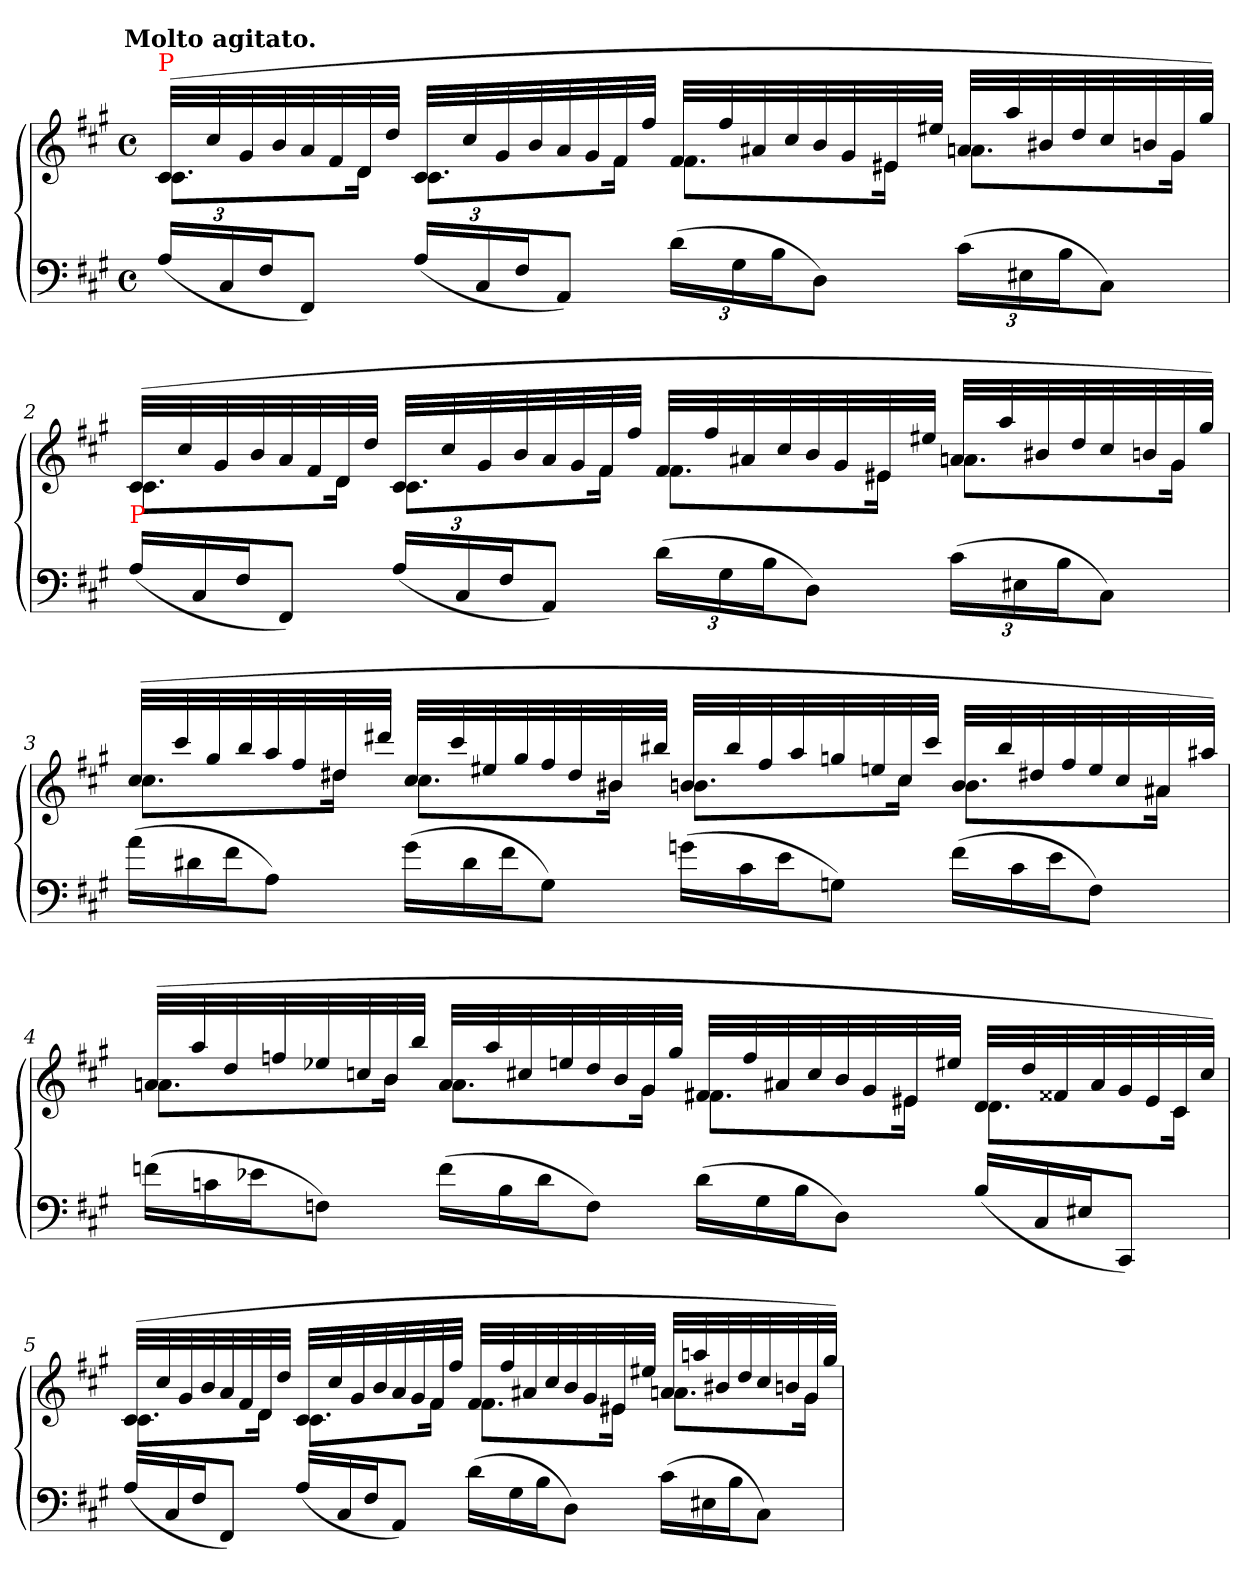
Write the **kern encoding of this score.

**kern	**kern
*part1	*part1
*staff2	*staff1
*clefF4	*clefG2
*k[f#c#g#]	*k[f#c#g#]
*f#:	*f#:
!!LO:TX:omd:t=Molto agitato.
*M4/4	*M4/4
*met(c)	*met(c)
*MM108	*MM108
*Xbrackettup	*
=1	=1
*	*^
!	!LO:TX:a:color=red:t=P	!
(<24A/LL	(>32c#LLL	8.c#L
.	32cc#!	.
24C#	.	.
.	32g#!	.
24F#J	.	.
.	32b!	.
8FF#J)	32a!	.
.	32f#!	.
.	32d	16dJk
.	32dd!JJJ	.
(<24A/LL	32c#LLL	8.c#L
.	32cc#!	.
24C#	.	.
.	32g#!	.
24F#J	.	.
.	32b!	.
8AAJ)	32a!	.
.	32g#!	.
.	32f#	16f#Jk
.	32ff#!JJJ	.
(>24d\LL	32f#LLL	8.f#L
.	32ff#!	.
24G#	.	.
.	32a#X!	.
24BJ	.	.
.	32cc#!	.
8DJ)	32b!	.
.	32g#!	.
.	32e#X	16e#XJk
.	32ee#X!JJJ	.
(>24c#\LL	32anLLL	8.anL
.	32aa!	.
24E#X	.	.
.	32b#X!	.
24BJ	.	.
.	32dd!	.
8C#J)	32cc#!	.
.	32bn!	.
.	32g#	16g#Jk
.	32gg#!JJJ)	.
=2	=2	=2
*Xtuplet	*	*
!LO:TX:a:color=red:t=P	!	!
(<24A/LL	(>32c#LLL	8.c#L
.	32cc#!	.
24C#	.	.
.	32g#!	.
24F#J	.	.
.	32b!	.
8FF#J)	32a!	.
.	32f#!	.
.	32d	16dJk
.	32dd!JJJ	.
*tuplet	*	*
(<24A/LL	32c#LLL	8.c#L
.	32cc#!	.
24C#	.	.
.	32g#!	.
24F#J	.	.
.	32b!	.
8AAJ)	32a!	.
.	32g#!	.
.	32f#	16f#Jk
.	32ff#!JJJ	.
(>24dLL	32f#LLL	8.f#L
.	32ff#!	.
24G#	.	.
.	32a#X!	.
24BJ	.	.
.	32cc#!	.
8DJ)	32b!	.
.	32g#!	.
.	32e#X	16e#XJk
.	32ee#X!JJJ	.
(>24c#LL	32anLLL	8.anL
.	32aa!	.
24E#X	.	.
.	32b#X!	.
24BJ	.	.
.	32dd!	.
8C#J)	32cc#!	.
.	32bn!	.
.	32g#	16g#Jk
.	32gg#!JJJ)	.
=3	=3	=3
*Xtuplet	*	*
(>24aLL	(>32cc#LLL	8.cc#L
.	32ccc#!	.
24d#X	.	.
.	32gg#!	.
24f#J	.	.
.	32bb!	.
8AJ)	32aa!	.
.	32ff#!	.
.	32dd#X	16dd#XJk
.	32ddd#X!JJJ	.
(>24g#LL	32cc#LLL	8.cc#L
.	32ccc#!	.
24d#	.	.
.	32ee#X!	.
24f#J	.	.
.	32gg#!	.
8G#J)	32ff#!	.
.	32dd#!	.
.	32b#X	16b#XJk
.	32bb#X!JJJ	.
(>24gnLL	32bnLLL	8.bnL
.	32bb#!	.
24c#	.	.
.	32ff#!	.
24eJ	.	.
.	32aa!	.
8GnJ)	32ggn!	.
.	32een!	.
.	32cc#	16cc#Jk
.	32ccc#!JJJ	.
(>24f#LL	32bLLL	8.bL
.	32bb#!	.
24c#	.	.
.	32dd#X!	.
24eJ	.	.
.	32ff#!	.
8F#J)	32ee!	.
.	32cc#!	.
.	32a#X	16a#XJk
.	32aa#X!JJJ)	.
=4	=4	=4
(>24fnLL	(>32anLLL	8.anL
.	32aa!	.
24cn	.	.
.	32dd!	.
24e-XJ	.	.
.	32ffn!	.
8FJ)	32ee-X!	.
.	32ccn!	.
.	32b	16bJk
.	32bb!JJJ	.
(>24fLL	32aLLL	8.aL
.	32aa!	.
24B	.	.
.	32cc#X!	.
24dJ	.	.
.	32een!	.
8FJ)	32dd!	.
.	32b!	.
.	32g#	16g#Jk
.	32gg#!JJJ	.
(>24dLL	32f#XLLL	8.f#XL
.	32ff!	.
24G#	.	.
.	32a#X!	.
24BJ	.	.
.	32cc#!	.
8DJ)	32b!	.
.	32g#!	.
.	32e#X	16e#XJk
.	32ee#X!JJJ	.
(<24B/LL	32dLLL	8.dL
.	32dd!	.
24C#/	.	.
.	32f##X!	.
24E#XJ	.	.
.	32a#!	.
8CC#J)	32g#!	.
.	32e#!	.
.	32c#	16c#Jk
.	32cc#!JJJ)	.
=5	=5	=5
(<24A/LL	(>32c#LLL	8.c#L
.	32cc#!	.
24C#	.	.
.	32g#!	.
24F#J	.	.
.	32b!	.
8FF#J)	32a!	.
.	32f#!	.
.	32d	16dJk
.	32dd!JJJ	.
(<24A/LL	32c#LLL	8.c#L
.	32cc#!	.
24C#	.	.
.	32g#!	.
24F#J	.	.
.	32b!	.
8AAJ)	32a!	.
.	32g#!	.
.	32f#	16f#Jk
.	32ff#!JJJ	.
(>24d\LL	32f#LLL	8.f#L
.	32ff#!	.
24G#	.	.
.	32a#X!	.
24BJ	.	.
.	32cc#!	.
8DJ)	32b!	.
.	32g#!	.
.	32e#X	16e#XJk
.	32ee#X!JJJ	.
(>24c#\LL	32aLLL	8.aL
.	32aan!	.
24E#X	.	.
.	32b#X!	.
24BJ	.	.
.	32dd!	.
8C#J)	32cc#!	.
.	32bn!	.
.	32g#	16g#Jk
.	32gg#!JJJ)	.
*	*v	*v
=	=
*-	*-
